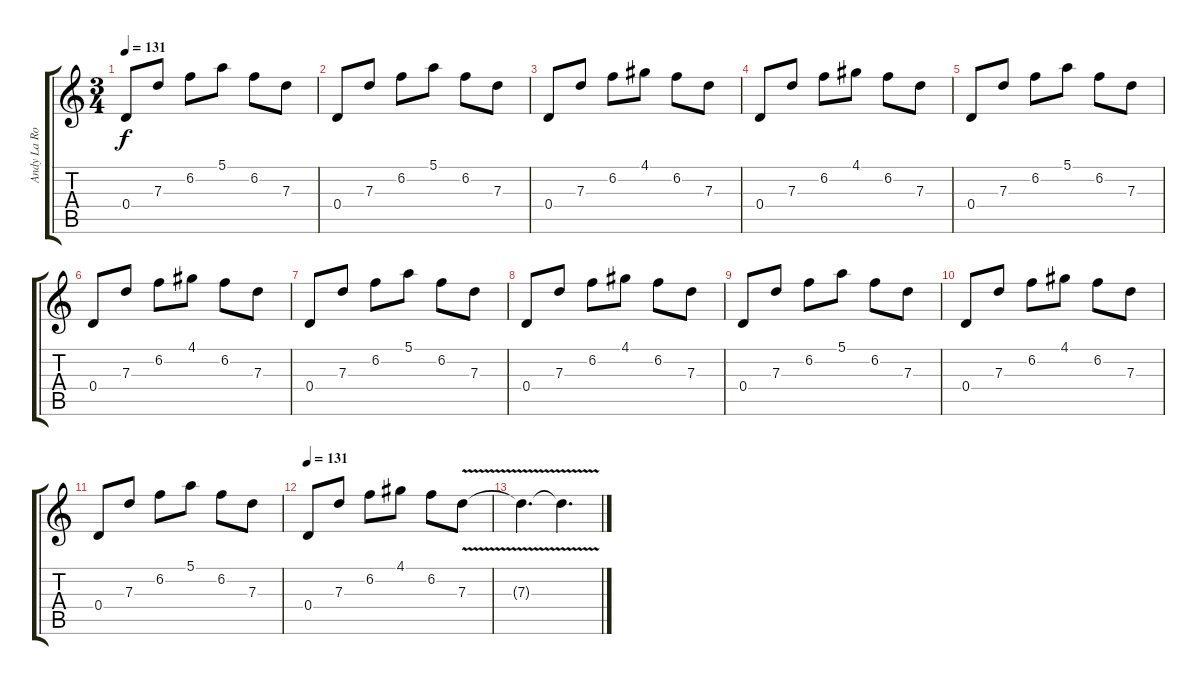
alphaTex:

\track ("Andy La Rocque" "Andy La Ro") {instrument overdrivenguitar}
\staff {score tabs}
\tuning (E4 B3 G3 D3 A2 E2) {hide}
\ts (3 4)
\tempo 131
\clef g2
\ks c
0.4.8{dy f instrument acousticguitarsteel} 7.3.8 6.2.8 5.1.8 6.2.8 7.3.8 |
0.4.8 7.3.8 6.2.8 5.1.8 6.2.8 7.3.8 |
0.4.8 7.3.8 6.2.8 4.1.8 6.2.8 7.3.8 |
0.4.8 7.3.8 6.2.8 4.1.8 6.2.8 7.3.8 |
0.4.8{instrument acousticguitarsteel} 7.3.8 6.2.8 5.1.8 6.2.8 7.3.8 |
0.4.8 7.3.8 6.2.8 4.1.8 6.2.8 7.3.8 |
0.4.8{instrument acousticguitarsteel} 7.3.8 6.2.8 5.1.8 6.2.8 7.3.8 |
0.4.8 7.3.8 6.2.8 4.1.8 6.2.8 7.3.8 |
0.4.8{instrument acousticguitarsteel} 7.3.8 6.2.8 5.1.8 6.2.8 7.3.8 |
0.4.8 7.3.8 6.2.8 4.1.8 6.2.8 7.3.8 |
0.4.8{instrument acousticguitarsteel} 7.3.8 6.2.8 5.1.8 6.2.8 7.3.8 |
\tempo 131
0.4.8 7.3.8 6.2.8 4.1.8 6.2.8 7.3{v}.8 |
7.3{v t}.4{d} 7.3{t}.4{d}
